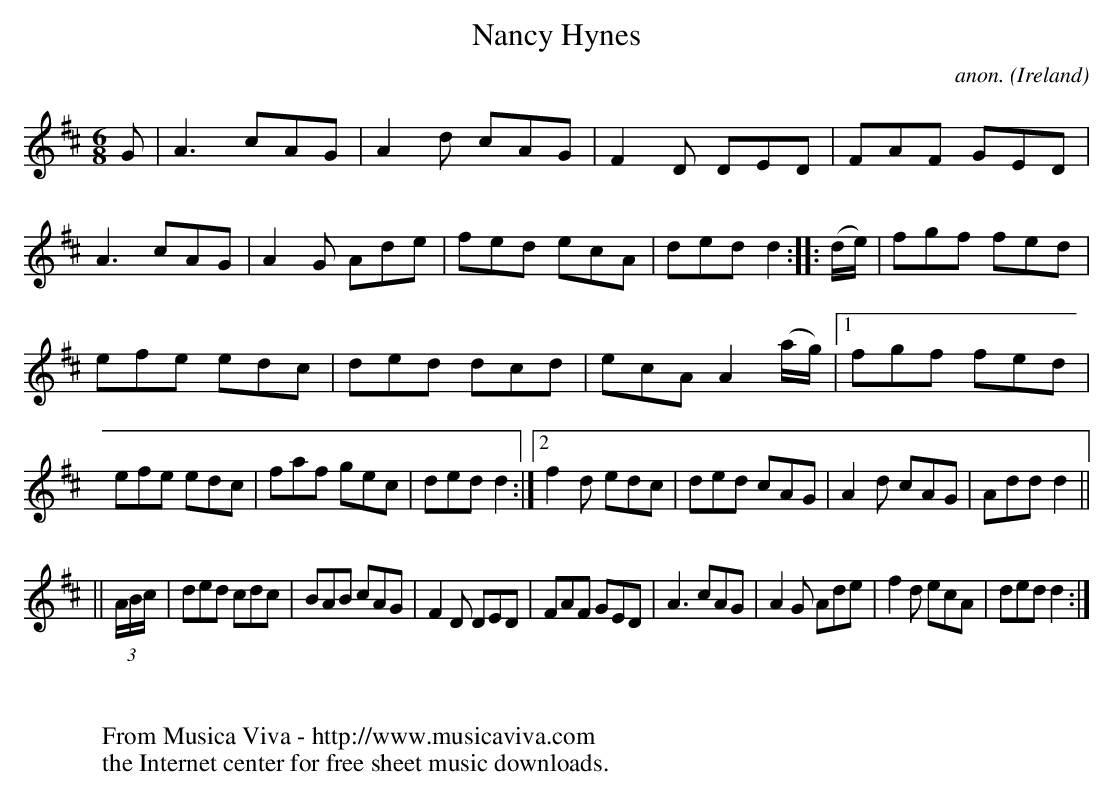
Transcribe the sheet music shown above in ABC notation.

X:1
T:Nancy Hynes
C:anon.
O:Ireland
M:6/8
L:1/8
K:D
G|A3 cAG|A2d cAG|F2D DED|FAF GED|A3 cAG|A2G Ade|fed ecA|ded d2::(d/e/)|fgf fed|
efe edc|ded dcd|ecA A2 (a/g/)|[1 fgf fed|efe edc|faf gec|ded d2:|[2 f2d edc|ded cAG|A2d cAG|Add d2||
||(3A/B/c/|ded cdc|BAB cAG|F2D DED|FAF GED|A3 cAG|A2G Ade|f2d ecA|ded d2:|
W:
W:
W: From Musica Viva - http://www.musicaviva.com
W: the Internet center for free sheet music downloads.
